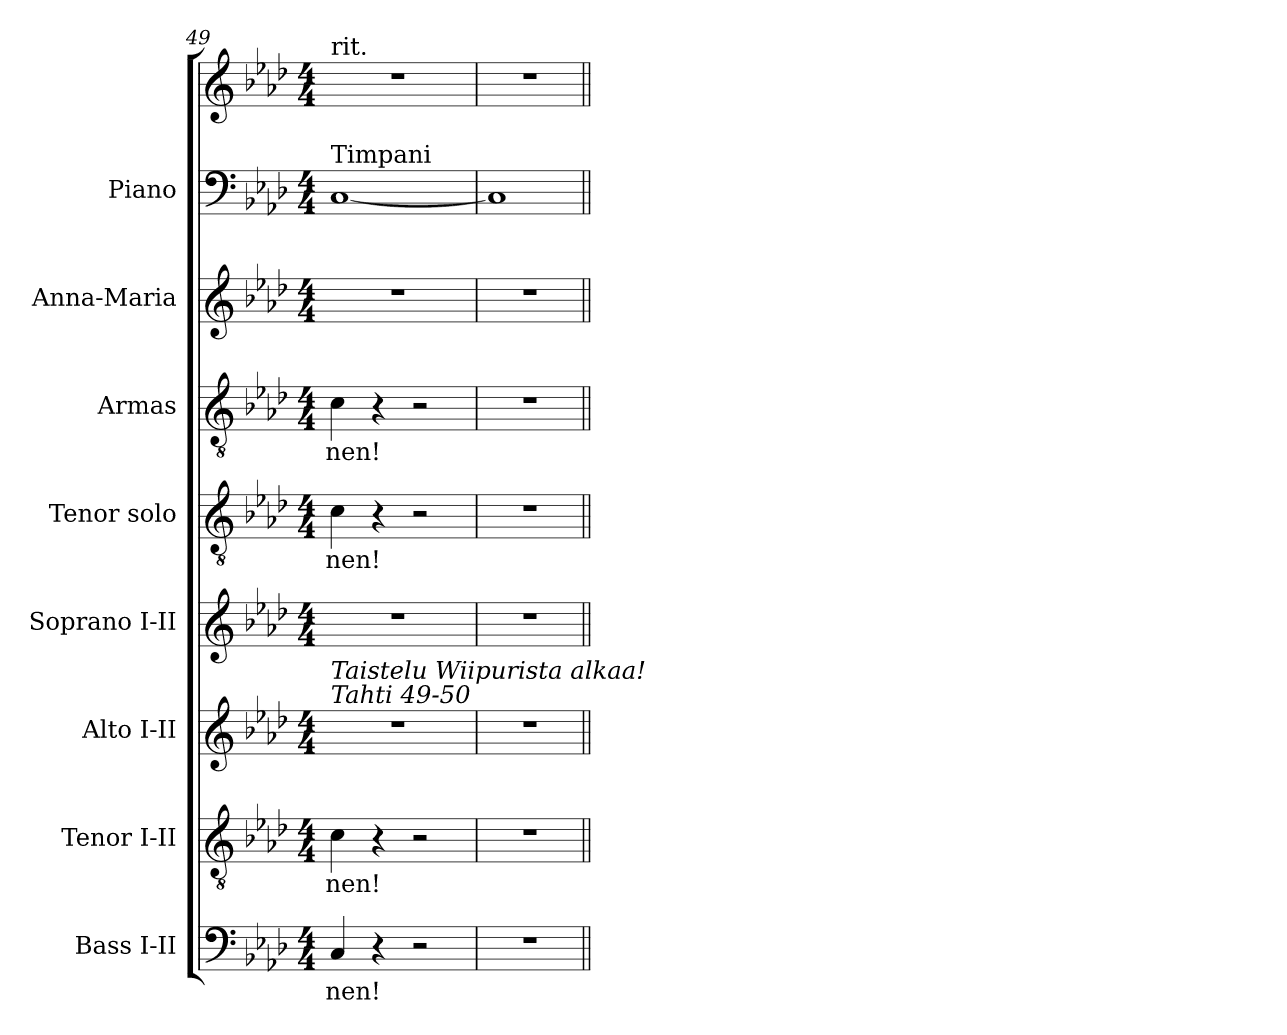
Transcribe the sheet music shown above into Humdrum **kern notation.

**kern	**text	**kern	**text	**kern	**kern	**kern	**text	**kern	**text	**kern	**kern	**kern
*part8	*part8	*part7	*part7	*part6	*part5	*part4	*part4	*part3	*part3	*part2	*part1	*part1
*staff9	*staff9	*staff8	*staff8	*staff7	*staff6	*staff5	*staff5	*staff4	*staff4	*staff3	*staff2	*staff1
*I"Bass I-II	*	*I"Tenor I-II	*	*I"Alto I-II	*I"Soprano I-II	*I"Tenor solo	*	*I"Armas	*	*I"Anna-Maria	*I"Piano	*
*I'B.	*	*I'T.	*	*I'A.	*I'S.	*I'T. Solo	*	*I'Armas	*	*I'A-M	*I'Pno.	*
*clefF4	*	*clefGv2	*	*clefG2	*clefG2	*clefGv2	*	*clefGv2	*	*clefG2	*clefF4	*clefG2
*	*	*ITrd7c12	*	*	*	*ITrd7c12	*	*ITrd7c12	*	*	*	*
*k[b-e-a-d-]	*	*k[b-e-a-d-]	*	*k[b-e-a-d-]	*k[b-e-a-d-]	*k[b-e-a-d-]	*	*k[b-e-a-d-]	*	*k[b-e-a-d-]	*k[b-e-a-d-]	*k[b-e-a-d-]
*A-:	*	*A-:	*	*A-:	*A-:	*A-:	*	*A-:	*	*A-:	*A-:	*A-:
*M4/4	*	*M4/4	*	*M4/4	*M4/4	*M4/4	*	*M4/4	*	*M4/4	*M4/4	*M4/4
=49	=49	=49	=49	=49	=49	=49	=49	=49	=49	=49	=49	=49
!	!LO:LY:b:color=#000000	!	!	!	!	!	!	!	!	!	!	!
!	!	!	!LO:LY:b:color=#000000	!	!	!	!	!	!	!	!	!
!	!	!	!	!	!	!	!LO:LY:b:color=#000000	!	!	!	!	!
!	!	!	!	!	!	!	!	!	!	!	!	!LO:TX:t=rit.
!	!	!	!	!	!	!	!	!	!	!	!LO:TX:a:t=Timpani	!
!	!	!	!	!LO:TX:a:i:t=Tahti 49-50	!	!	!	!	!	!	!	!
!	!	!	!	!LO:TX:i:t=Taistelu Wiipurista alkaa!	!	!	!	!	!	!	!	!
!	!	!	!	!	!	!	!	!	!LO:LY:b:color=#000000	!	!	!
4Ci/	-nen!	4Ci\	-nen!	1r	1r	4Ci\	-nen!	4Ci\	-nen!	1r	[<1Ci	1r
4r	.	4r	.	.	.	4r	.	4r	.	.	.	.
2r	.	2r	.	.	.	2r	.	2r	.	.	.	.
=50	=50	=50	=50	=50	=50	=50	=50	=50	=50	=50	=50	=50
1r	.	1r	.	1r	1r	1r	.	1r	.	1r	1Ci]	1r
=||	=||	=||	=||	=||	=||	=||	=||	=||	=||	=||	=||	=||
*-	*-	*-	*-	*-	*-	*-	*-	*-	*-	*-	*-	*-
